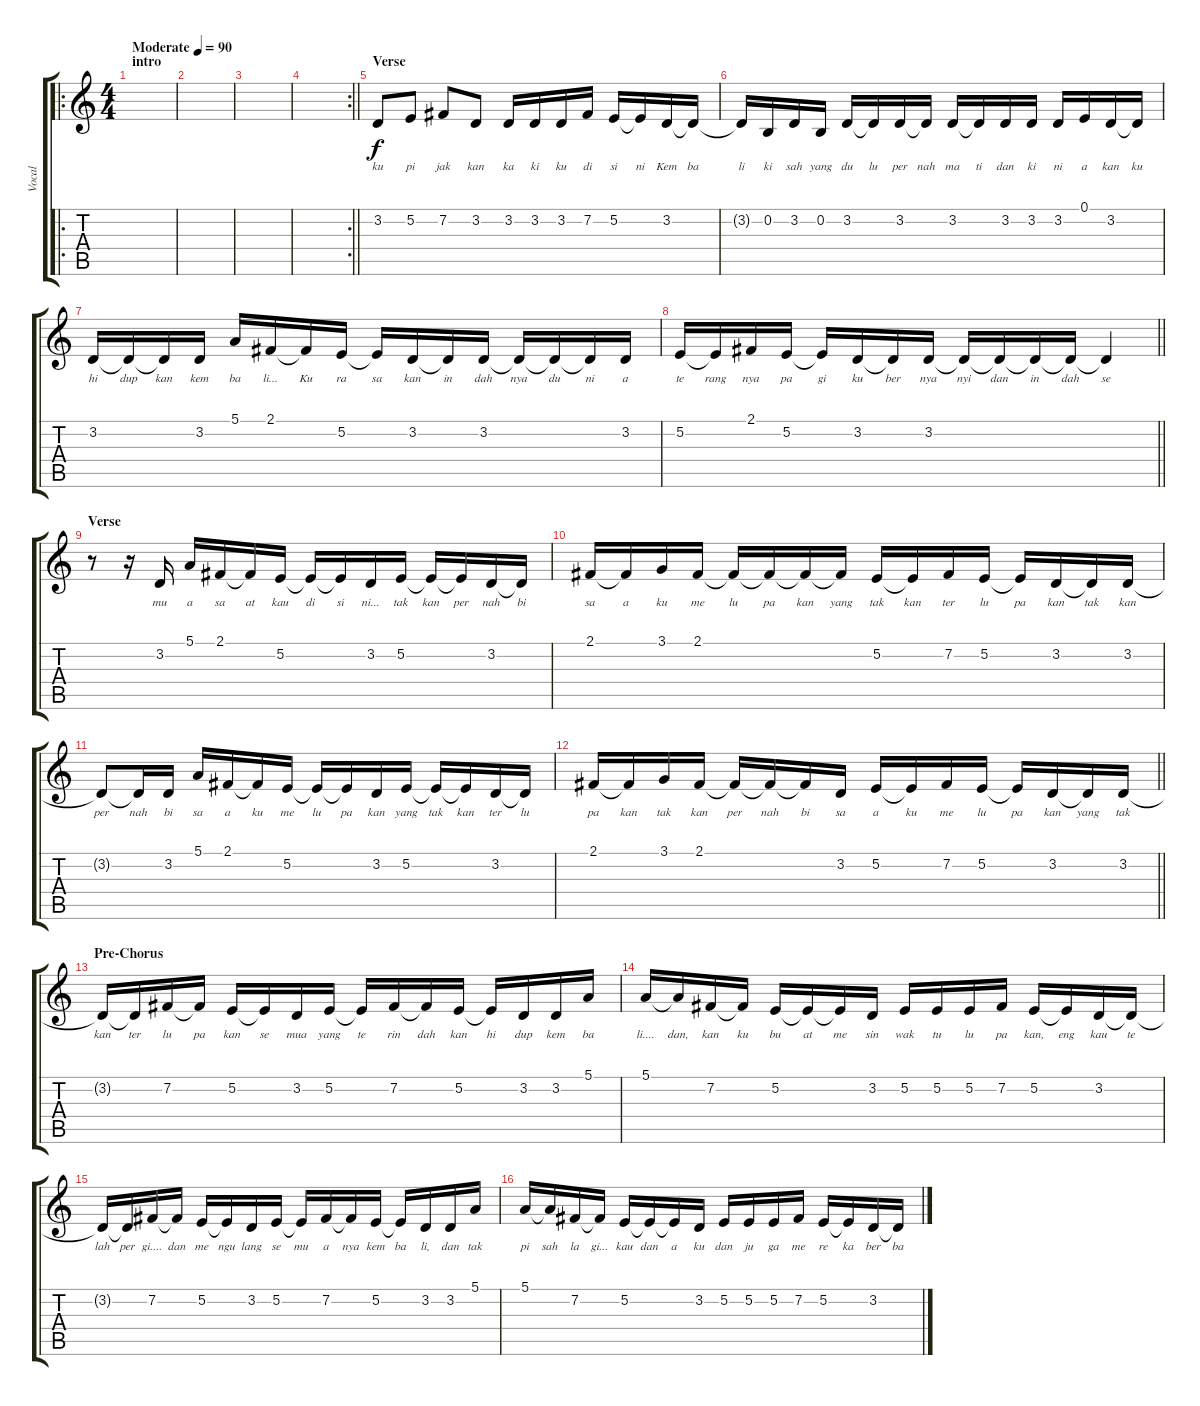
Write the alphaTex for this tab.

\track ("Vocal" "Vocal") {instrument sopranosax}
\staff {score tabs}
\tuning (E4 B3 G3 D3 A2 E2) {hide}
\ro
\ts (4 4)
\section ("" "intro")
\tempo (90 "Moderate")
\clef g2
\ks c
|
|
|
\rc 2
\barLineRight lightlight
|
\section ("" "Verse")
3.2.8{lyrics (0 "ku") lyrics (1 "") lyrics (2 "") lyrics (3 "") lyrics (4 "")} 5.2.8{lyrics (0 "pi") lyrics (1 "") lyrics (2 "") lyrics (3 "") lyrics (4 "")} 7.2.8{lyrics (0 "jak") lyrics (1 "") lyrics (2 "") lyrics (3 "") lyrics (4 "")} 3.2.8{lyrics (0 "kan") lyrics (1 "") lyrics (2 "") lyrics (3 "") lyrics (4 "")} 3.2.16{lyrics (0 "ka") lyrics (1 "") lyrics (2 "") lyrics (3 "") lyrics (4 "")} 3.2.16{lyrics (0 "ki") lyrics (1 "") lyrics (2 "") lyrics (3 "") lyrics (4 "")} 3.2.16{lyrics (0 "ku") lyrics (1 "") lyrics (2 "") lyrics (3 "") lyrics (4 "")} 7.2.16{lyrics (0 "di") lyrics (1 "") lyrics (2 "") lyrics (3 "") lyrics (4 "")} 5.2.16{lyrics (0 "si") lyrics (1 "") lyrics (2 "") lyrics (3 "") lyrics (4 "")} 5.2{t}.16{lyrics (0 "ni") lyrics (1 "") lyrics (2 "") lyrics (3 "") lyrics (4 "")} 3.2.16{lyrics (0 "Kem") lyrics (1 "") lyrics (2 "") lyrics (3 "") lyrics (4 "")} 3.2{t}.16{lyrics (0 "ba") lyrics (1 "") lyrics (2 "") lyrics (3 "") lyrics (4 "")} |
3.2{t}.16{lyrics (0 "li") lyrics (1 "") lyrics (2 "") lyrics (3 "") lyrics (4 "")} 0.2.16{lyrics (0 "ki") lyrics (1 "") lyrics (2 "") lyrics (3 "") lyrics (4 "")} 3.2.16{lyrics (0 "sah") lyrics (1 "") lyrics (2 "") lyrics (3 "") lyrics (4 "")} 0.2.16{lyrics (0 "yang") lyrics (1 "") lyrics (2 "") lyrics (3 "") lyrics (4 "")} 3.2.16{lyrics (0 "du") lyrics (1 "") lyrics (2 "") lyrics (3 "") lyrics (4 "")} 3.2{t}.16{lyrics (0 "lu") lyrics (1 "") lyrics (2 "") lyrics (3 "") lyrics (4 "")} 3.2.16{lyrics (0 "per") lyrics (1 "") lyrics (2 "") lyrics (3 "") lyrics (4 "")} 3.2{t}.16{lyrics (0 "nah") lyrics (1 "") lyrics (2 "") lyrics (3 "") lyrics (4 "")} 3.2.16{lyrics (0 "ma") lyrics (1 "") lyrics (2 "") lyrics (3 "") lyrics (4 "")} 3.2{t}.16{lyrics (0 "ti") lyrics (1 "") lyrics (2 "") lyrics (3 "") lyrics (4 "")} 3.2.16{lyrics (0 "dan") lyrics (1 "") lyrics (2 "") lyrics (3 "") lyrics (4 "")} 3.2.16{lyrics (0 "ki") lyrics (1 "") lyrics (2 "") lyrics (3 "") lyrics (4 "")} 3.2.16{lyrics (0 "ni") lyrics (1 "") lyrics (2 "") lyrics (3 "") lyrics (4 "")} 0.1.16{lyrics (0 "a") lyrics (1 "") lyrics (2 "") lyrics (3 "") lyrics (4 "")} 3.2.16{lyrics (0 "kan") lyrics (1 "") lyrics (2 "") lyrics (3 "") lyrics (4 "")} 3.2{t}.16{lyrics (0 "ku") lyrics (1 "") lyrics (2 "") lyrics (3 "") lyrics (4 "")} |
3.2.16{lyrics (0 "hi") lyrics (1 "") lyrics (2 "") lyrics (3 "") lyrics (4 "")} 3.2{t}.16{lyrics (0 "dup") lyrics (1 "") lyrics (2 "") lyrics (3 "") lyrics (4 "")} 3.2{t}.16{lyrics (0 "kan") lyrics (1 "") lyrics (2 "") lyrics (3 "") lyrics (4 "")} 3.2.16{lyrics (0 "kem") lyrics (1 "") lyrics (2 "") lyrics (3 "") lyrics (4 "")} 5.1.16{lyrics (0 "ba") lyrics (1 "") lyrics (2 "") lyrics (3 "") lyrics (4 "")} 2.1.16{lyrics (0 "li...") lyrics (1 "") lyrics (2 "") lyrics (3 "") lyrics (4 "")} 2.1{t}.16{lyrics (0 "Ku") lyrics (1 "") lyrics (2 "") lyrics (3 "") lyrics (4 "")} 5.2.16{lyrics (0 "ra") lyrics (1 "") lyrics (2 "") lyrics (3 "") lyrics (4 "")} 5.2{t}.16{lyrics (0 "sa") lyrics (1 "") lyrics (2 "") lyrics (3 "") lyrics (4 "")} 3.2.16{lyrics (0 "kan") lyrics (1 "") lyrics (2 "") lyrics (3 "") lyrics (4 "")} 3.2{t}.16{lyrics (0 "in") lyrics (1 "") lyrics (2 "") lyrics (3 "") lyrics (4 "")} 3.2.16{lyrics (0 "dah") lyrics (1 "") lyrics (2 "") lyrics (3 "") lyrics (4 "")} 3.2{t}.16{lyrics (0 "nya") lyrics (1 "") lyrics (2 "") lyrics (3 "") lyrics (4 "")} 3.2{t}.16{lyrics (0 "du") lyrics (1 "") lyrics (2 "") lyrics (3 "") lyrics (4 "")} 3.2{t}.16{lyrics (0 "ni") lyrics (1 "") lyrics (2 "") lyrics (3 "") lyrics (4 "")} 3.2.16{lyrics (0 "a") lyrics (1 "") lyrics (2 "") lyrics (3 "") lyrics (4 "")} |
\barLineRight lightlight
5.2.16{lyrics (0 "te") lyrics (1 "") lyrics (2 "") lyrics (3 "") lyrics (4 "")} 5.2{t}.16{lyrics (0 "rang") lyrics (1 "") lyrics (2 "") lyrics (3 "") lyrics (4 "")} 2.1.16{lyrics (0 "nya") lyrics (1 "") lyrics (2 "") lyrics (3 "") lyrics (4 "")} 5.2.16{lyrics (0 "pa") lyrics (1 "") lyrics (2 "") lyrics (3 "") lyrics (4 "")} 5.2{t}.16{lyrics (0 "gi") lyrics (1 "") lyrics (2 "") lyrics (3 "") lyrics (4 "")} 3.2.16{lyrics (0 "ku") lyrics (1 "") lyrics (2 "") lyrics (3 "") lyrics (4 "")} 3.2{t}.16{lyrics (0 "ber") lyrics (1 "") lyrics (2 "") lyrics (3 "") lyrics (4 "")} 3.2.16{lyrics (0 "nya") lyrics (1 "") lyrics (2 "") lyrics (3 "") lyrics (4 "")} 3.2{t}.16{lyrics (0 "nyi") lyrics (1 "") lyrics (2 "") lyrics (3 "") lyrics (4 "")} 3.2{t}.16{lyrics (0 "dan") lyrics (1 "") lyrics (2 "") lyrics (3 "") lyrics (4 "")} 3.2{t}.16{lyrics (0 "in") lyrics (1 "") lyrics (2 "") lyrics (3 "") lyrics (4 "")} 3.2{t}.16{lyrics (0 "dah") lyrics (1 "") lyrics (2 "") lyrics (3 "") lyrics (4 "")} 3.2{t}.4{lyrics (0 "se") lyrics (1 "") lyrics (2 "") lyrics (3 "") lyrics (4 "")} |
\section ("" "Verse")
r.8 r.16 3.2.16{lyrics (0 "mu") lyrics (1 "") lyrics (2 "") lyrics (3 "") lyrics (4 "")} 5.1.16{lyrics (0 "a") lyrics (1 "") lyrics (2 "") lyrics (3 "") lyrics (4 "")} 2.1.16{lyrics (0 "sa") lyrics (1 "") lyrics (2 "") lyrics (3 "") lyrics (4 "")} 2.1{t}.16{lyrics (0 "at") lyrics (1 "") lyrics (2 "") lyrics (3 "") lyrics (4 "")} 5.2.16{lyrics (0 "kau") lyrics (1 "") lyrics (2 "") lyrics (3 "") lyrics (4 "")} 5.2{t}.16{lyrics (0 "di") lyrics (1 "") lyrics (2 "") lyrics (3 "") lyrics (4 "")} 5.2{t}.16{lyrics (0 "si") lyrics (1 "") lyrics (2 "") lyrics (3 "") lyrics (4 "")} 3.2.16{lyrics (0 "ni...") lyrics (1 "") lyrics (2 "") lyrics (3 "") lyrics (4 "")} 5.2.16{lyrics (0 "tak") lyrics (1 "") lyrics (2 "") lyrics (3 "") lyrics (4 "")} 5.2{t}.16{lyrics (0 "kan") lyrics (1 "") lyrics (2 "") lyrics (3 "") lyrics (4 "")} 5.2{t}.16{lyrics (0 "per") lyrics (1 "") lyrics (2 "") lyrics (3 "") lyrics (4 "")} 3.2.16{lyrics (0 "nah") lyrics (1 "") lyrics (2 "") lyrics (3 "") lyrics (4 "")} 3.2{t}.16{lyrics (0 "bi") lyrics (1 "") lyrics (2 "") lyrics (3 "") lyrics (4 "")} |
2.1.16{lyrics (0 "sa") lyrics (1 "") lyrics (2 "") lyrics (3 "") lyrics (4 "")} 2.1{t}.16{lyrics (0 "a") lyrics (1 "") lyrics (2 "") lyrics (3 "") lyrics (4 "")} 3.1.16{lyrics (0 "ku") lyrics (1 "") lyrics (2 "") lyrics (3 "") lyrics (4 "")} 2.1.16{lyrics (0 "me") lyrics (1 "") lyrics (2 "") lyrics (3 "") lyrics (4 "")} 2.1{t}.16{lyrics (0 "lu") lyrics (1 "") lyrics (2 "") lyrics (3 "") lyrics (4 "")} 2.1{t}.16{lyrics (0 "pa") lyrics (1 "") lyrics (2 "") lyrics (3 "") lyrics (4 "")} 2.1{t}.16{lyrics (0 "kan") lyrics (1 "") lyrics (2 "") lyrics (3 "") lyrics (4 "")} 2.1{t}.16{lyrics (0 "yang") lyrics (1 "") lyrics (2 "") lyrics (3 "") lyrics (4 "")} 5.2.16{lyrics (0 "tak") lyrics (1 "") lyrics (2 "") lyrics (3 "") lyrics (4 "")} 5.2{t}.16{lyrics (0 "kan") lyrics (1 "") lyrics (2 "") lyrics (3 "") lyrics (4 "")} 7.2.16{lyrics (0 "ter") lyrics (1 "") lyrics (2 "") lyrics (3 "") lyrics (4 "")} 5.2.16{lyrics (0 "lu") lyrics (1 "") lyrics (2 "") lyrics (3 "") lyrics (4 "")} 5.2{t}.16{lyrics (0 "pa") lyrics (1 "") lyrics (2 "") lyrics (3 "") lyrics (4 "")} 3.2.16{lyrics (0 "kan") lyrics (1 "") lyrics (2 "") lyrics (3 "") lyrics (4 "")} 3.2{t}.16{lyrics (0 "tak") lyrics (1 "") lyrics (2 "") lyrics (3 "") lyrics (4 "")} 3.2.16{lyrics (0 "kan") lyrics (1 "") lyrics (2 "") lyrics (3 "") lyrics (4 "")} |
3.2{t}.8{lyrics (0 "per") lyrics (1 "") lyrics (2 "") lyrics (3 "") lyrics (4 "")} 3.2{t}.16{lyrics (0 "nah") lyrics (1 "") lyrics (2 "") lyrics (3 "") lyrics (4 "")} 3.2.16{lyrics (0 "bi") lyrics (1 "") lyrics (2 "") lyrics (3 "") lyrics (4 "")} 5.1.16{lyrics (0 "sa") lyrics (1 "") lyrics (2 "") lyrics (3 "") lyrics (4 "")} 2.1.16{lyrics (0 "a") lyrics (1 "") lyrics (2 "") lyrics (3 "") lyrics (4 "")} 2.1{t}.16{lyrics (0 "ku") lyrics (1 "") lyrics (2 "") lyrics (3 "") lyrics (4 "")} 5.2.16{lyrics (0 "me") lyrics (1 "") lyrics (2 "") lyrics (3 "") lyrics (4 "")} 5.2{t}.16{lyrics (0 "lu") lyrics (1 "") lyrics (2 "") lyrics (3 "") lyrics (4 "")} 5.2{t}.16{lyrics (0 "pa") lyrics (1 "") lyrics (2 "") lyrics (3 "") lyrics (4 "")} 3.2.16{lyrics (0 "kan") lyrics (1 "") lyrics (2 "") lyrics (3 "") lyrics (4 "")} 5.2.16{lyrics (0 "yang") lyrics (1 "") lyrics (2 "") lyrics (3 "") lyrics (4 "")} 5.2{t}.16{lyrics (0 "tak") lyrics (1 "") lyrics (2 "") lyrics (3 "") lyrics (4 "")} 5.2{t}.16{lyrics (0 "kan") lyrics (1 "") lyrics (2 "") lyrics (3 "") lyrics (4 "")} 3.2.16{lyrics (0 "ter") lyrics (1 "") lyrics (2 "") lyrics (3 "") lyrics (4 "")} 3.2{t}.16{lyrics (0 "lu") lyrics (1 "") lyrics (2 "") lyrics (3 "") lyrics (4 "")} |
\barLineRight lightlight
2.1.16{lyrics (0 "pa") lyrics (1 "") lyrics (2 "") lyrics (3 "") lyrics (4 "")} 2.1{t}.16{lyrics (0 "kan") lyrics (1 "") lyrics (2 "") lyrics (3 "") lyrics (4 "")} 3.1.16{lyrics (0 "tak") lyrics (1 "") lyrics (2 "") lyrics (3 "") lyrics (4 "")} 2.1.16{lyrics (0 "kan") lyrics (1 "") lyrics (2 "") lyrics (3 "") lyrics (4 "")} 2.1{t}.16{lyrics (0 "per") lyrics (1 "") lyrics (2 "") lyrics (3 "") lyrics (4 "")} 2.1{t}.16{lyrics (0 "nah") lyrics (1 "") lyrics (2 "") lyrics (3 "") lyrics (4 "")} 2.1{t}.16{lyrics (0 "bi") lyrics (1 "") lyrics (2 "") lyrics (3 "") lyrics (4 "")} 3.2.16{lyrics (0 "sa") lyrics (1 "") lyrics (2 "") lyrics (3 "") lyrics (4 "")} 5.2.16{lyrics (0 "a") lyrics (1 "") lyrics (2 "") lyrics (3 "") lyrics (4 "")} 5.2{t}.16{lyrics (0 "ku") lyrics (1 "") lyrics (2 "") lyrics (3 "") lyrics (4 "")} 7.2.16{lyrics (0 "me") lyrics (1 "") lyrics (2 "") lyrics (3 "") lyrics (4 "")} 5.2.16{lyrics (0 "lu") lyrics (1 "") lyrics (2 "") lyrics (3 "") lyrics (4 "")} 5.2{t}.16{lyrics (0 "pa") lyrics (1 "") lyrics (2 "") lyrics (3 "") lyrics (4 "")} 3.2.16{lyrics (0 "kan") lyrics (1 "") lyrics (2 "") lyrics (3 "") lyrics (4 "")} 3.2{t}.16{lyrics (0 "yang") lyrics (1 "") lyrics (2 "") lyrics (3 "") lyrics (4 "")} 3.2.16{lyrics (0 "tak") lyrics (1 "") lyrics (2 "") lyrics (3 "") lyrics (4 "")} |
\section ("" "Pre-Chorus")
3.2{t}.16{lyrics (0 "kan") lyrics (1 "") lyrics (2 "") lyrics (3 "") lyrics (4 "")} 3.2{t}.16{lyrics (0 "ter") lyrics (1 "") lyrics (2 "") lyrics (3 "") lyrics (4 "")} 7.2.16{lyrics (0 "lu") lyrics (1 "") lyrics (2 "") lyrics (3 "") lyrics (4 "")} 7.2{t}.16{lyrics (0 "pa") lyrics (1 "") lyrics (2 "") lyrics (3 "") lyrics (4 "")} 5.2.16{lyrics (0 "kan") lyrics (1 "") lyrics (2 "") lyrics (3 "") lyrics (4 "")} 5.2{t}.16{lyrics (0 "se") lyrics (1 "") lyrics (2 "") lyrics (3 "") lyrics (4 "")} 3.2.16{lyrics (0 "mua") lyrics (1 "") lyrics (2 "") lyrics (3 "") lyrics (4 "")} 5.2.16{lyrics (0 "yang") lyrics (1 "") lyrics (2 "") lyrics (3 "") lyrics (4 "")} 5.2{t}.16{lyrics (0 "te") lyrics (1 "") lyrics (2 "") lyrics (3 "") lyrics (4 "")} 7.2.16{lyrics (0 "rin") lyrics (1 "") lyrics (2 "") lyrics (3 "") lyrics (4 "")} 7.2{t}.16{lyrics (0 "dah") lyrics (1 "") lyrics (2 "") lyrics (3 "") lyrics (4 "")} 5.2.16{lyrics (0 "kan") lyrics (1 "") lyrics (2 "") lyrics (3 "") lyrics (4 "")} 5.2{t}.16{lyrics (0 "hi") lyrics (1 "") lyrics (2 "") lyrics (3 "") lyrics (4 "")} 3.2.16{lyrics (0 "dup") lyrics (1 "") lyrics (2 "") lyrics (3 "") lyrics (4 "")} 3.2.16{lyrics (0 "kem") lyrics (1 "") lyrics (2 "") lyrics (3 "") lyrics (4 "")} 5.1.16{lyrics (0 "ba") lyrics (1 "") lyrics (2 "") lyrics (3 "") lyrics (4 "")} |
5.1.16{lyrics (0 "li....") lyrics (1 "") lyrics (2 "") lyrics (3 "") lyrics (4 "")} 5.1{t}.16{lyrics (0 "dan,") lyrics (1 "") lyrics (2 "") lyrics (3 "") lyrics (4 "")} 7.2.16{lyrics (0 "kan") lyrics (1 "") lyrics (2 "") lyrics (3 "") lyrics (4 "")} 7.2{t}.16{lyrics (0 "ku") lyrics (1 "") lyrics (2 "") lyrics (3 "") lyrics (4 "")} 5.2.16{lyrics (0 "bu") lyrics (1 "") lyrics (2 "") lyrics (3 "") lyrics (4 "")} 5.2{t}.16{lyrics (0 "at") lyrics (1 "") lyrics (2 "") lyrics (3 "") lyrics (4 "")} 5.2{t}.16{lyrics (0 "me") lyrics (1 "") lyrics (2 "") lyrics (3 "") lyrics (4 "")} 3.2.16{lyrics (0 "sin") lyrics (1 "") lyrics (2 "") lyrics (3 "") lyrics (4 "")} 5.2.16{lyrics (0 "wak") lyrics (1 "") lyrics (2 "") lyrics (3 "") lyrics (4 "")} 5.2.16{lyrics (0 "tu") lyrics (1 "") lyrics (2 "") lyrics (3 "") lyrics (4 "")} 5.2.16{lyrics (0 "lu") lyrics (1 "") lyrics (2 "") lyrics (3 "") lyrics (4 "")} 7.2.16{lyrics (0 "pa") lyrics (1 "") lyrics (2 "") lyrics (3 "") lyrics (4 "")} 5.2.16{lyrics (0 "kan,") lyrics (1 "") lyrics (2 "") lyrics (3 "") lyrics (4 "")} 5.2{t}.16{lyrics (0 "eng") lyrics (1 "") lyrics (2 "") lyrics (3 "") lyrics (4 "")} 3.2.16{lyrics (0 "kau") lyrics (1 "") lyrics (2 "") lyrics (3 "") lyrics (4 "")} 3.2{t}.16{lyrics (0 "te") lyrics (1 "") lyrics (2 "") lyrics (3 "") lyrics (4 "")} |
3.2{t}.16{lyrics (0 "lah") lyrics (1 "") lyrics (2 "") lyrics (3 "") lyrics (4 "")} 3.2{t}.16{lyrics (0 "per") lyrics (1 "") lyrics (2 "") lyrics (3 "") lyrics (4 "")} 7.2.16{lyrics (0 "gi....") lyrics (1 "") lyrics (2 "") lyrics (3 "") lyrics (4 "")} 7.2{t}.16{lyrics (0 "dan") lyrics (1 "") lyrics (2 "") lyrics (3 "") lyrics (4 "")} 5.2.16{lyrics (0 "me") lyrics (1 "") lyrics (2 "") lyrics (3 "") lyrics (4 "")} 5.2{t}.16{lyrics (0 "ngu") lyrics (1 "") lyrics (2 "") lyrics (3 "") lyrics (4 "")} 3.2.16{lyrics (0 "lang") lyrics (1 "") lyrics (2 "") lyrics (3 "") lyrics (4 "")} 5.2.16{lyrics (0 "se") lyrics (1 "") lyrics (2 "") lyrics (3 "") lyrics (4 "")} 5.2{t}.16{lyrics (0 "mu") lyrics (1 "") lyrics (2 "") lyrics (3 "") lyrics (4 "")} 7.2.16{lyrics (0 "a") lyrics (1 "") lyrics (2 "") lyrics (3 "") lyrics (4 "")} 7.2{t}.16{lyrics (0 "nya") lyrics (1 "") lyrics (2 "") lyrics (3 "") lyrics (4 "")} 5.2.16{lyrics (0 "kem") lyrics (1 "") lyrics (2 "") lyrics (3 "") lyrics (4 "")} 5.2{t}.16{lyrics (0 "ba") lyrics (1 "") lyrics (2 "") lyrics (3 "") lyrics (4 "")} 3.2.16{lyrics (0 "li,") lyrics (1 "") lyrics (2 "") lyrics (3 "") lyrics (4 "")} 3.2.16{lyrics (0 "dan") lyrics (1 "") lyrics (2 "") lyrics (3 "") lyrics (4 "")} 5.1.16{lyrics (0 "tak") lyrics (1 "") lyrics (2 "") lyrics (3 "") lyrics (4 "")} |
5.1.16{lyrics (0 "pi") lyrics (1 "") lyrics (2 "") lyrics (3 "") lyrics (4 "")} 5.1{t}.16{lyrics (0 "sah") lyrics (1 "") lyrics (2 "") lyrics (3 "") lyrics (4 "")} 7.2.16{lyrics (0 "la") lyrics (1 "") lyrics (2 "") lyrics (3 "") lyrics (4 "")} 7.2{t}.16{lyrics (0 "gi...") lyrics (1 "") lyrics (2 "") lyrics (3 "") lyrics (4 "")} 5.2.16{lyrics (0 "kau") lyrics (1 "") lyrics (2 "") lyrics (3 "") lyrics (4 "")} 5.2{t}.16{lyrics (0 "dan") lyrics (1 "") lyrics (2 "") lyrics (3 "") lyrics (4 "")} 5.2{t}.16{lyrics (0 "a") lyrics (1 "") lyrics (2 "") lyrics (3 "") lyrics (4 "")} 3.2.16{lyrics (0 "ku") lyrics (1 "") lyrics (2 "") lyrics (3 "") lyrics (4 "")} 5.2.16{lyrics (0 "dan") lyrics (1 "") lyrics (2 "") lyrics (3 "") lyrics (4 "")} 5.2.16{lyrics (0 "ju") lyrics (1 "") lyrics (2 "") lyrics (3 "") lyrics (4 "")} 5.2.16{lyrics (0 "ga") lyrics (1 "") lyrics (2 "") lyrics (3 "") lyrics (4 "")} 7.2.16{lyrics (0 "me") lyrics (1 "") lyrics (2 "") lyrics (3 "") lyrics (4 "")} 5.2.16{lyrics (0 "re") lyrics (1 "") lyrics (2 "") lyrics (3 "") lyrics (4 "")} 5.2{t}.16{lyrics (0 "ka") lyrics (1 "") lyrics (2 "") lyrics (3 "") lyrics (4 "")} 3.2.16{lyrics (0 "ber") lyrics (1 "") lyrics (2 "") lyrics (3 "") lyrics (4 "")} 3.2{t}.16{lyrics (0 "ba") lyrics (1 "") lyrics (2 "") lyrics (3 "") lyrics (4 "")}
